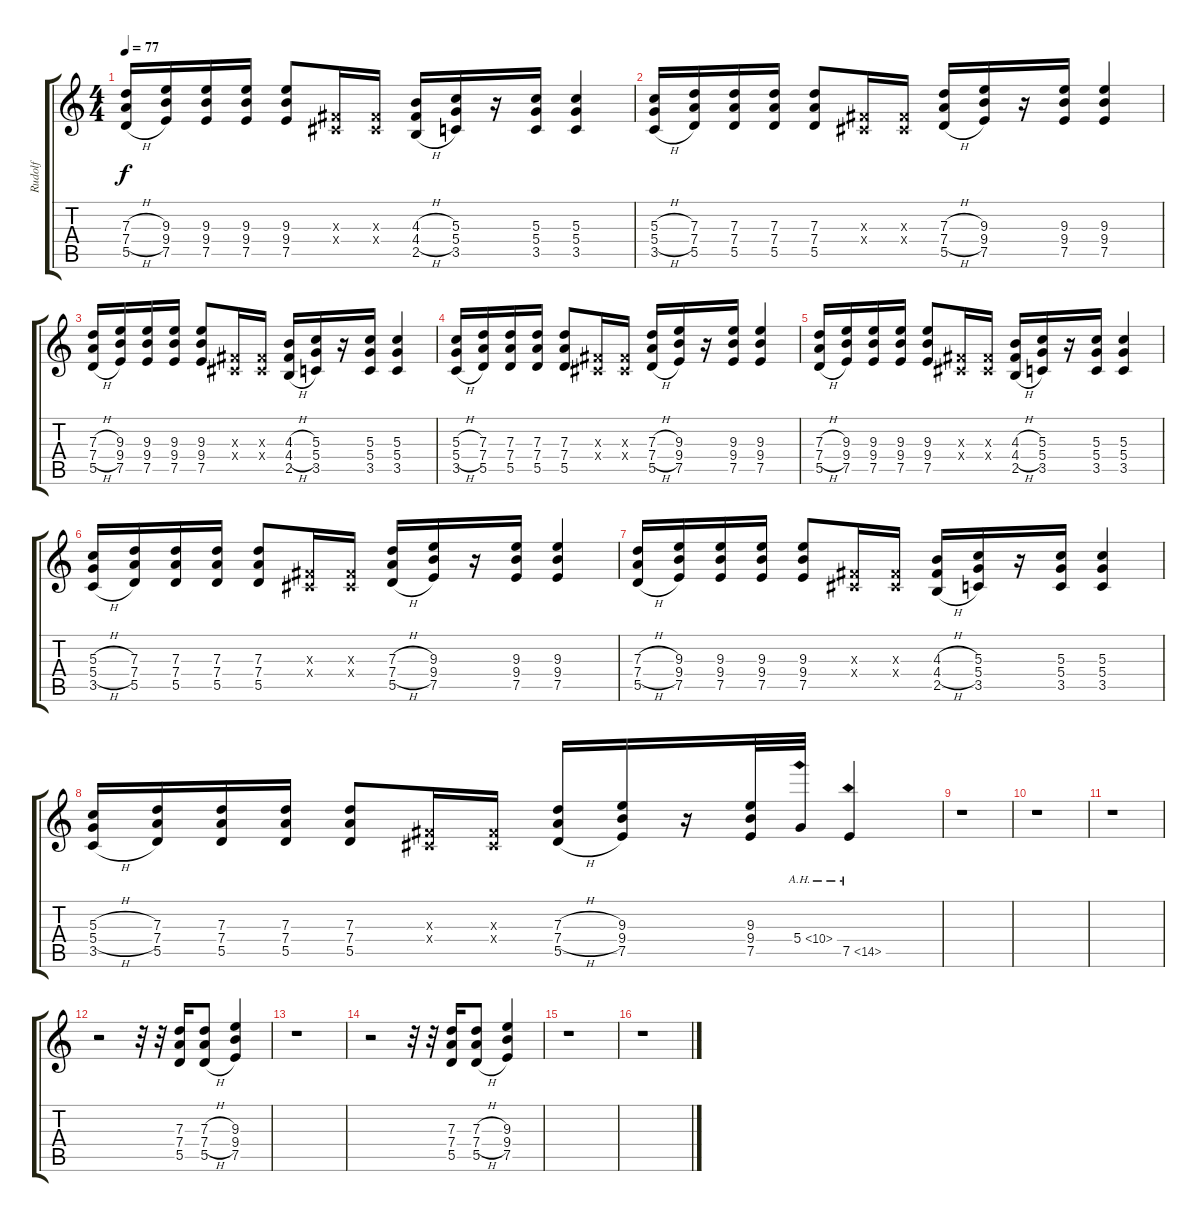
\track ("Rudolf" "Rudolf") {instrument distortionguitar}
\staff {score tabs}
\tuning (E4 B3 G3 D3 A2 E2) {hide}
\ts (4 4)
\tempo 77
\clef g2
\ks c
(7.3{h} 7.4{h} 5.5{h}).16{dy f instrument distortionguitar} (9.3 9.4 7.5).16 (9.3 9.4 7.5).16 (9.3 9.4 7.5).16 (9.3 9.4 7.5).8 (-1.3{x} -1.4{x}).16 (-1.3{x} -1.4{x}).16 (4.3{h} 4.4{h} 2.5{h}).16 (5.3 5.4 3.5).16 r.16 (5.3 5.4 3.5).16 (5.3 5.4 3.5).4 |
(5.3{h} 5.4{h} 3.5{h}).16 (7.3 7.4 5.5).16 (7.3 7.4 5.5).16 (7.3 7.4 5.5).16 (7.3 7.4 5.5).8 (-1.3{x} -1.4{x}).16 (-1.3{x} -1.4{x}).16 (7.3{h} 7.4{h} 5.5{h}).16 (9.3 9.4 7.5).16 r.16 (9.3 9.4 7.5).16 (9.3 9.4 7.5).4 |
(7.3{h} 7.4{h} 5.5{h}).16 (9.3 9.4 7.5).16 (9.3 9.4 7.5).16 (9.3 9.4 7.5).16 (9.3 9.4 7.5).8 (-1.3{x} -1.4{x}).16 (-1.3{x} -1.4{x}).16 (4.3{h} 4.4{h} 2.5{h}).16 (5.3 5.4 3.5).16 r.16 (5.3 5.4 3.5).16 (5.3 5.4 3.5).4 |
(5.3{h} 5.4{h} 3.5{h}).16 (7.3 7.4 5.5).16 (7.3 7.4 5.5).16 (7.3 7.4 5.5).16 (7.3 7.4 5.5).8 (-1.3{x} -1.4{x}).16 (-1.3{x} -1.4{x}).16 (7.3{h} 7.4{h} 5.5{h}).16 (9.3 9.4 7.5).16 r.16 (9.3 9.4 7.5).16 (9.3 9.4 7.5).4 |
(7.3{h} 7.4{h} 5.5{h}).16 (9.3 9.4 7.5).16 (9.3 9.4 7.5).16 (9.3 9.4 7.5).16 (9.3 9.4 7.5).8 (-1.3{x} -1.4{x}).16 (-1.3{x} -1.4{x}).16 (4.3{h} 4.4{h} 2.5{h}).16 (5.3 5.4 3.5).16 r.16 (5.3 5.4 3.5).16 (5.3 5.4 3.5).4 |
(5.3{h} 5.4{h} 3.5{h}).16 (7.3 7.4 5.5).16 (7.3 7.4 5.5).16 (7.3 7.4 5.5).16 (7.3 7.4 5.5).8 (-1.3{x} -1.4{x}).16 (-1.3{x} -1.4{x}).16 (7.3{h} 7.4{h} 5.5{h}).16 (9.3 9.4 7.5).16 r.16 (9.3 9.4 7.5).16 (9.3 9.4 7.5).4 |
(7.3{h} 7.4{h} 5.5{h}).16 (9.3 9.4 7.5).16 (9.3 9.4 7.5).16 (9.3 9.4 7.5).16 (9.3 9.4 7.5).8 (-1.3{x} -1.4{x}).16 (-1.3{x} -1.4{x}).16 (4.3{h} 4.4{h} 2.5{h}).16 (5.3 5.4 3.5).16 r.16 (5.3 5.4 3.5).16 (5.3 5.4 3.5).4 |
(5.3{h} 5.4{h} 3.5{h}).16 (7.3 7.4 5.5).16 (7.3 7.4 5.5).16 (7.3 7.4 5.5).16 (7.3 7.4 5.5).8 (-1.3{x} -1.4{x}).16 (-1.3{x} -1.4{x}).16 (7.3{h} 7.4{h} 5.5{h}).16 (9.3 9.4 7.5).16 r.16 (9.3 9.4 7.5).32 5.4{ah 5}.32 7.5{ah 7}.4 |
r.1 |
r.1 |
r.1 |
r.2 r.32 r.32 (7.3 7.4 5.5).16 (7.3{h} 7.4{h} 5.5{h}).8 (9.3 9.4 7.5).4 |
r.1 |
r.2 r.32 r.32 (7.3 7.4 5.5).16 (7.3{h} 7.4{h} 5.5{h}).8 (9.3 9.4 7.5).4 |
r.1 |
r.1
